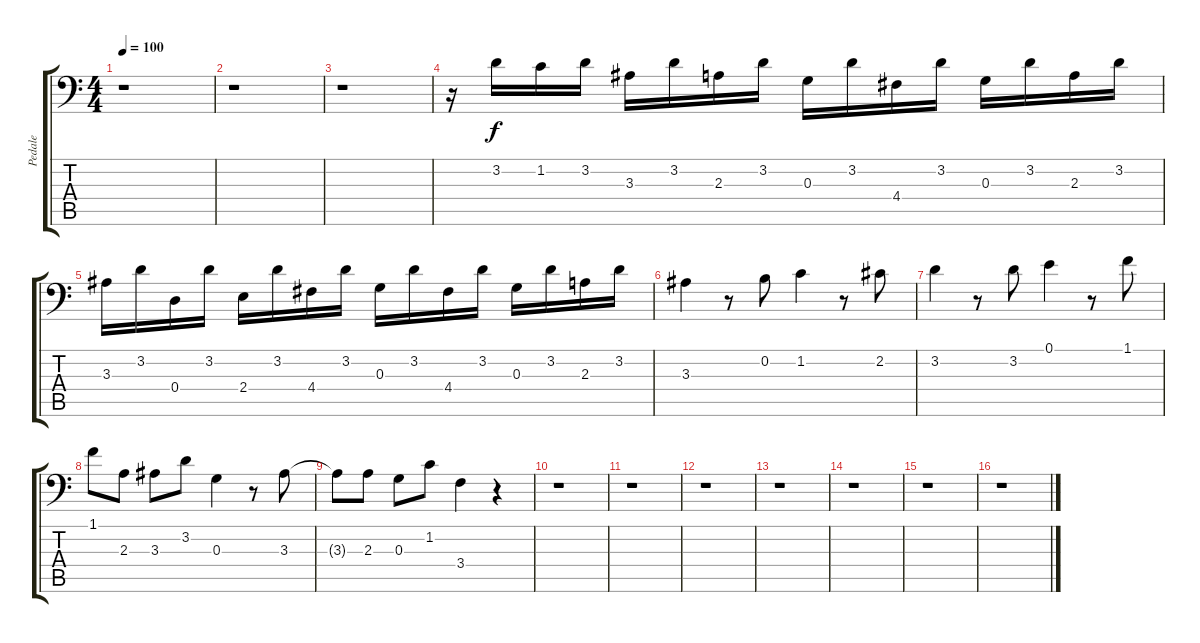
\track ("Pedale" "Pedale") {instrument overdrivenguitar}
\staff {score tabs}
\tuning (E3 B2 G2 D2 A1 E1) {hide}
\ts (4 4)
\tempo 100
\clef f4
\ks c
r.1{dy f} |
r.1 |
r.1 |
r.16 3.2.16 1.2.16 3.2.16 3.3.16 3.2.16 2.3.16 3.2.16 0.3.16 3.2.16 4.4.16 3.2.16 0.3.16 3.2.16 2.3.16 3.2.16 |
3.3.16 3.2.16 0.4.16 3.2.16 2.4.16 3.2.16 4.4.16 3.2.16 0.3.16 3.2.16 4.4.16 3.2.16 0.3.16 3.2.16 2.3.16 3.2.16 |
3.3.4 r.8 0.2.8 1.2.4 r.8 2.2.8 |
3.2.4 r.8 3.2.8 0.1.4 r.8 1.1.8 |
1.1.8 2.3.8 3.3.8 3.2.8 0.3.4 r.8 3.3.8 |
3.3{t}.8 2.3.8 0.3.8 1.2.8 3.4.4 r.4 |
r.1 |
r.1 |
r.1 |
r.1 |
r.1 |
r.1 |
r.1
